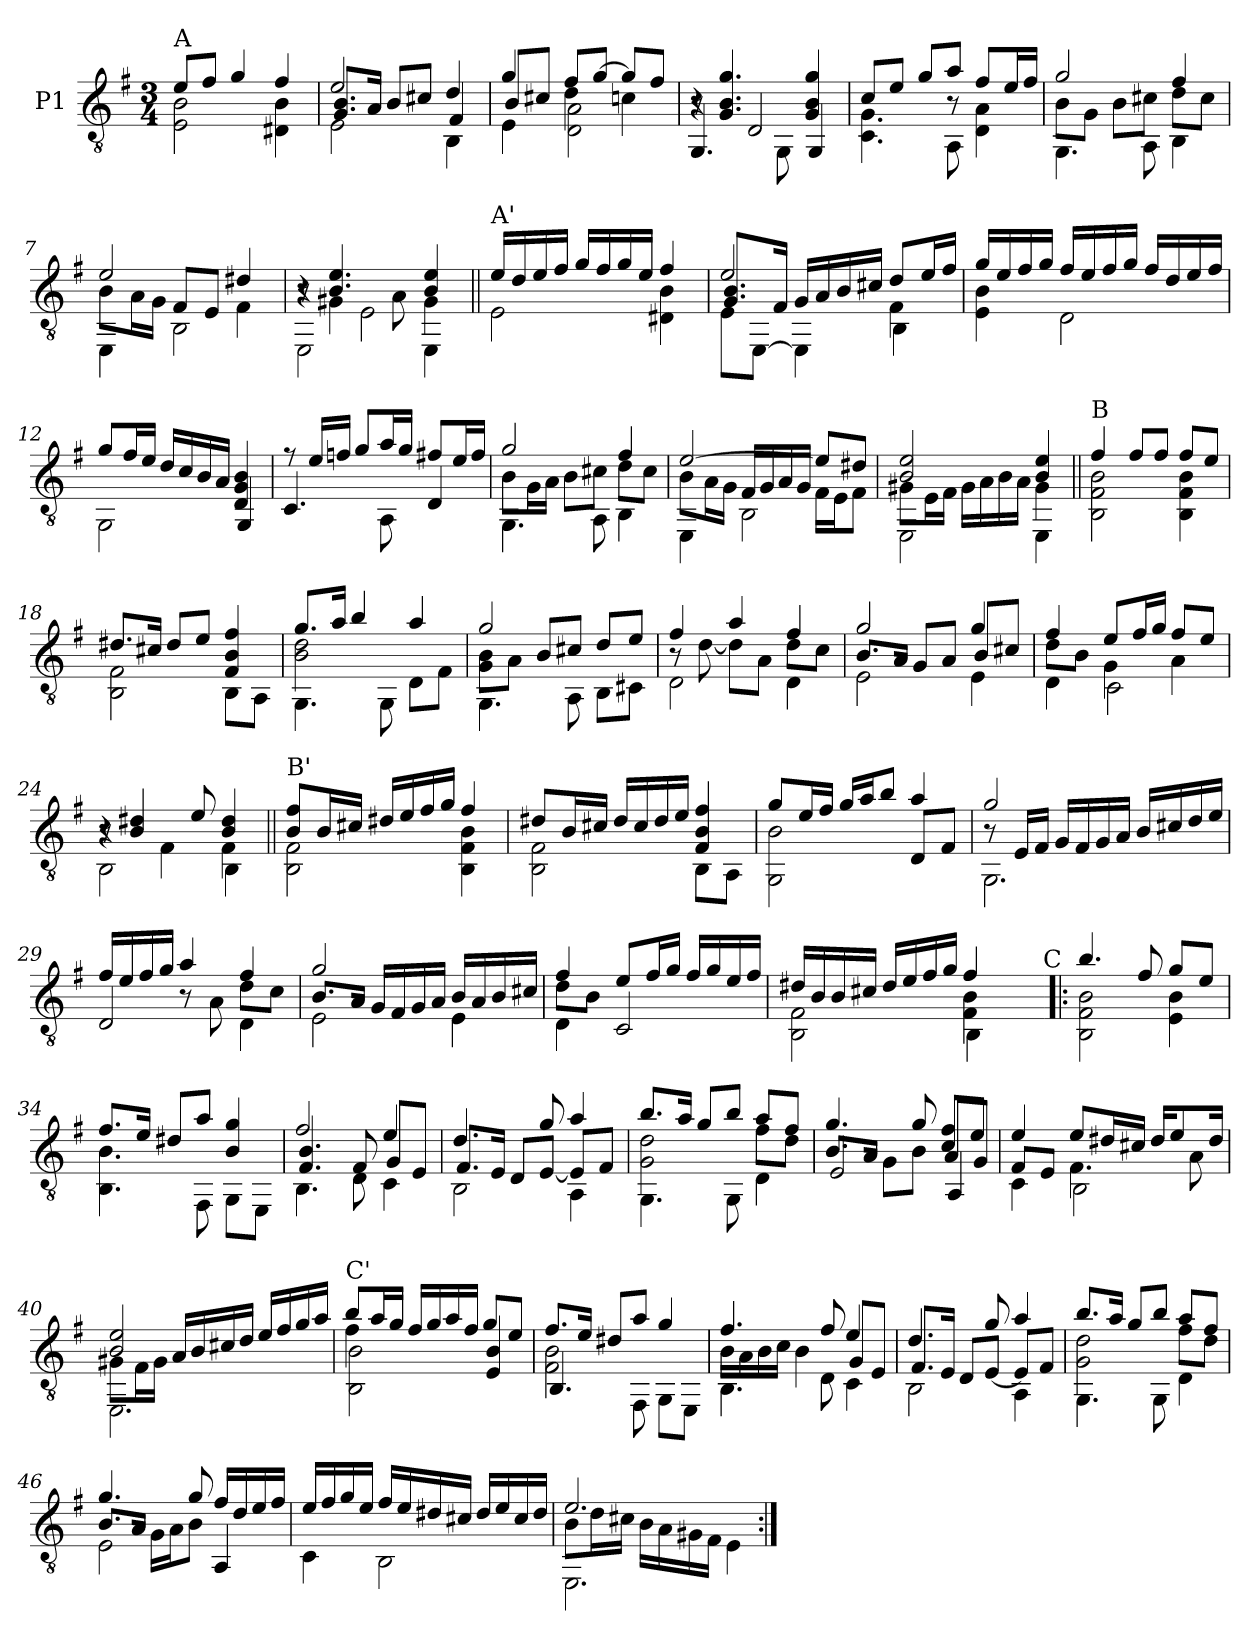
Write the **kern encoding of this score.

**kern
*part1
*staff1
*I"P1
!!LO:PB:g=z
*clefGv2
*ITrd7c12
*k[f#]
*G:
*M3/4
=1
*^
!LO:TX:a:t=A	!
8Ei/L	2EEi\ 2BBi
*MM76	*
8F#i/J	.
4Gi/	.
4F#i/	4DD#Xi\ 4BBi
=2	=2
*	*^
2Ei/	8.GGi/ 8.BBiL	2EEi\
.	16AAi/Jk	.
.	8BBi/L	.
.	8C#Xi/J	.
4Di/	4FF#i/	4BBBi\
=3	=3	=3
4Gi/	8BBi/L	4EEi\
.	8C#Xi/J	.
8F#i/L	4Di\	2DDi\ 2AAi
[8Gi/J	.	.
8Gi/L]	4Cni\	.
8F#i/J	.	.
=4	=4	=4
*	*	*^
8r	4r	4ryy	4.GGGi/
4.GGi/ 4.BBi 4.Gi	.	.	.
.	2DDi/	4ryy	.
.	.	.	8GGGi\
4GGi/ 4BBi 4Gi	.	4ryy	4GGGi/
*	*	*v	*v
=5	=5	=5
8Ci/L	4.CCi\ 4.GGi	4ryy
8Ei/J	.	.
8Gi/L	.	8ryy
8Ai/J	8r	8AAAi\
8F#i/L	4DDi\ 4AAi	4ryy
16Ei/L	.	.
16F#i/JJ	.	.
=6	=6	=6
2Gi/	8BBi\L	4.GGGi\
.	8GGi\J	.
.	8BBi\L	.
.	8C#Xi\J	8AAAi\
4F#i/	8Di\L	4BBBi\
.	8C#i\J	.
!!LO:LB:g=z	!!	!!
=7	=7	=7
2Ei/	8BBi\L	4EEEi\
.	16AAi\L	.
.	16GGi\JJ	.
.	8FF#i/L	2BBBi\
.	8EEi/J	.
4D#Xi/	4FF#i\	.
=8	=8	=8
*	*	*^
8r	8ryy	4r	2EEEi\
4.BBi/ 4.Ei	4GG#Xi\	.	.
.	.	2EEi\	.
.	8AAi\	.	.
4BBi/ 4Ei	4GG#i\	.	4EEEi\
=9||	=9||	=9||	=9||
!LO:TX:a:t=A'	!	!	!
*	*v	*v	*v
16Ei/LL	2EEi\
16Di/	.
16Ei/	.
16F#i/JJ	.
16Gi/LL	.
16F#i/	.
16Gi/	.
16Ei/JJ	.
4F#i/	4DD#Xi\ 4BBi
=10	=10
*	*^
2Ei/	8.GGi/ 8.BBiL	8EEi\L
.	.	[8EEEi\J
.	16FF#i/Jk	.
.	16GGi/LL	4EEEi\]
.	16AAi/	.
.	16BBi/	.
.	16C#Xi/JJ	.
8Di/L	4FF#i\	4BBBi\
16Ei/L	.	.
16F#i/JJ	.	.
*	*v	*v
=11	=11
16Gi/LL	4EEi\ 4BBi
16Ei/	.
16F#i/	.
16Gi/JJ	.
16F#i/LL	2DDi\
16Ei/	.
16F#i/	.
16Gi/JJ	.
16F#i/LL	.
16Di/	.
16Ei/	.
16F#i/JJ	.
!!LO:LB:g=z	!!
=12	=12
*	*^
8Gi/L	2GGGi\	2ryy
16F#i/L	.	.
16Ei/JJ	.	.
16Di/LL	.	.
16Ci/	.	.
16BBi/	.	.
16AAi/JJ	.	.
4DDi/ 4GGi 4BBi	4ryy	4GGGi/
*	*v	*v
=13	=13
8r	4.CCi/
16Ei/LL	.
16Fni/JJ	.
8Gi/L	.
16Ai/L	8AAAi\
16Gi/JJ	.
8F#Xi/L	4DDi/
16Ei/L	.
16F#i/JJ	.
=14	=14
*	*^
2Gi/	8BBi\L	4.GGGi\
.	16GGi\L	.
.	16AAi\JJ	.
.	8BBi\L	.
.	8C#Xi\J	8AAAi\
4F#i/	8Di\L	4BBBi\
.	8C#i\J	.
=15	=15	=15
[2Ei/	8BBi\L	4EEEi\
.	16AAi\L	.
.	16GGi\JJ	.
.	16FF#i/LL	2BBBi\
.	16GGi/	.
.	16AAi/	.
.	16GGi/JJ	.
8Ei/L]	16FF#i\LL	.
.	16EEi\J	.
8D#Xi/J	8FF#i\J	.
=16	=16	=16
2BBi/ 2Ei	8GG#Xi\L	2EEEi\
.	16EEi\L	.
.	16FF#i\JJ	.
.	16GG#i\LL	.
.	16AAi\	.
.	16BBi\	.
.	16AAi\JJ	.
4BBi/ 4Ei	4GG#i\	4EEEi\
!!LO:LB:g=z	!!	!!
=17||	=17||	=17||
!LO:TX:a:t=B	!	!
4F#i/	2BBBi\ 2FF#i 2BBi	2ryy
8F#i/L	.	.
8F#i/J	.	.
8F#i/L	4BBBi\ 4FF#i 4BBi	4ryy
8Ei/J	.	.
=18	=18	=18
8.D#Xi/L	2BBBi\ 2FF#i	2ryy
16C#Xi/Jk	.	.
8D#i/L	.	.
8Ei/J	.	.
4FF#i/ 4BBi 4F#i	8BBBi\L	4ryy
.	8AAAi\J	.
=19	=19	=19
8.Gi/L	2BBi\ 2Di	4.GGGi\
16Ai/Jk	.	.
4Bi/	.	.
.	.	8GGGi\
4Ai/	8ryy	8DDi\L
.	8ryy	8FF#i\J
=20	=20	=20
2Gi/	8GGi\ 8BBiL	4.GGGi\
.	8AAi\J	.
.	8BBi/L	.
.	8C#Xi/J	8AAAi\
8Di/L	8ryy	8BBBi\L
8Ei/J	8ryy	8CC#Xi\J
=21	=21	=21
4F#i/	8r	2DDi\
.	[8Di\	.
4Ai/	8Di\L]	.
.	8AAi\J	.
4F#i/	8Di\L	4DDi\
.	8Ci\J	.
=22	=22	=22
2Gi/	8.BBi/L	2EEi\
.	16AAi/Jk	.
.	8GGi/L	.
.	8AAi/J	.
4Gi/	8BBi/L	4EEi\
.	8C#Xi/J	.
!!LO:LB:g=z	!!	!!
=23	=23	=23
4F#i/	8Di\L	4DDi\
.	8BBi\J	.
8Ei/L	4GGi\	2CCi\
16F#i/L	.	.
16Gi/JJ	.	.
8F#i/L	4AAi\	.
8Ei/J	.	.
=24	=24	=24
8r	4r	2BBBi\
4BBi/ 4D#Xi	.	.
.	4FF#i\	.
8Ei/	.	.
4BBi/ 4D#i	4FF#i\	4BBBi\
=25||	=25||	=25||
!LO:TX:a:t=B'	!	!
8BBi/ 8F#iL	2BBBi\ 2FF#i	2ryy
16BBi/L	.	.
16C#Xi/JJ	.	.
16D#Xi/LL	.	.
16Ei/	.	.
16F#i/	.	.
16Gi/JJ	.	.
4F#i/	4BBBi\ 4FF#i 4BBi	4ryy
=26	=26	=26
8D#Xi/L	2BBBi\ 2FF#i	2ryy
16BBi/L	.	.
16C#Xi/JJ	.	.
16D#i/LL	.	.
16C#i/	.	.
16D#i/	.	.
16Ei/JJ	.	.
4FF#i/ 4BBi 4F#i	8BBBi\L	4ryy
.	8AAAi\J	.
=27	=27	=27
8Gi/L	2GGGi\ 2BBi	2ryy
16Ei/L	.	.
16F#i/JJ	.	.
16Gi/LL	.	.
16Ai/J	.	.
8Bi/J	.	.
4Ai/	8DDi/L	8ryy
.	8FF#i\J	8ryy
!!LO:LB:g=z	!!	!!
=28	=28	=28
2Gi/	8r	2.GGGi\
.	16EEi/LL	.
.	16FF#i/JJ	.
.	16GGi/LL	.
.	16FF#i/	.
.	16GGi/	.
.	16AAi/JJ	.
16BBi/LL	4ryy	.
16C#Xi/	.	.
16Di/	.	.
16Ei/JJ	.	.
=29	=29	=29
16F#i/LL	4ryy	2DDi/
16Ei/	.	.
16F#i/	.	.
16Gi/JJ	.	.
4Ai/	8r	.
.	8AAi\	.
4F#i/	8Di\L	4DDi\
.	8Ci\J	.
=30	=30	=30
2Gi/	8.BBi/L	2EEi\
.	16AAi/Jk	.
.	16GGi/LL	.
.	16FF#i/	.
.	16GGi/	.
.	16AAi/JJ	.
4ryy	16BBi/LL	4EEi\
.	16AAi/	.
.	16BBi/	.
.	16C#Xi/JJ	.
=31	=31	=31
4F#i/	8Di\L	4DDi\
.	8BBi\J	.
8Ei/L	4ryy	2CCi/
16F#i/L	.	.
16Gi/JJ	.	.
16F#i/LL	4ryy	.
16Gi/	.	.
16Ei/	.	.
16F#i/JJ	.	.
!!LO:LB:g=z	!!	!!
=32	=32	=32
*	*	*^
16D#Xi/LL	2BBBi\ 2FF#i	2ryy	2ryy
16BBi/	.	.	.
16BBi/	.	.	.
16C#Xi/JJ	.	.	.
16D#i/LL	.	.	.
16Ei/	.	.	.
16F#i/	.	.	.
16Gi/JJ	.	.	.
4F#i/	4FF#i\ 4BBi	4BBBi\	8ryy
.	.	.	16ryy
.	.	.	32ryy
.	.	.	64ryy
.	.	.	128...ryy
!	!	!	!LO:TX:a:t=C
.	.	.	1024ryy
*	*v	*v	*v
=33!|:	=33!|:
4.Bi/	2BBBi\ 2FF#i 2BBi
8F#i/	.
8Gi/L	4EEi\ 4BBi
8Ei/J	.
=34	=34
8.F#i/L	4.BBBi\ 4.BBi
16Ei/Jk	.
8D#Xi/L	.
8Ai/J	8FFF#i\
4BBi/ 4Gi	8GGGi\L
.	8EEEi\J
=35	=35
*	*^
2F#i/	4.FF#i/ 4.BBi	4.BBBi\
.	8FF#i/	8DDi\
4Ei/	8GGi/L	4CCi\
.	8EEi/J	.
=36	=36	=36
4.Di/	8.FF#i/L	2BBBi\
.	16EEi/Jk	.
.	8DDi/L	.
8Gi/	[8EEi/J	.
4Ai/	8EEi/L]	4AAAi\
.	8FF#i/J	.
=37	=37	=37
8.Bi/L	2GGi\ 2Di	4.GGGi\
16Ai/Jk	.	.
8Gi/L	.	.
8Bi/J	.	8GGGi\
8Ai/L	8F#i\L	4DDi\
8F#i/J	8Di\J	.
!!LO:LB:g=z	!!	!!
=38	=38	=38
*	*	*^
4.Gi/	8.BBi/L	2ryy	2EEi/
.	16AAi/Jk	.	.
.	8GGi\L	.	.
8Gi/	8BBi\J	.	.
8Ci/ 8F#iL	8AAi/L	8ryy	4AAAi/
8Ei/J	8GGi\J	8ryy	.
*	*	*v	*v
=39	=39	=39
4Ei/	8FF#i/L	4CCi\
.	8EEi/J	.
8Ei/L	4.FF#i\	2BBBi\
16D#Xi/L	.	.
16C#Xi/JJ	.	.
16D#i/KL	.	.
8Ei/	.	.
.	8AAi\	.
16D#i/Jk	.	.
=40	=40	=40
2BBi/ 2Ei	8GG#Xi\L	2.EEEi\
.	16FF#i\L	.
.	16GG#i\JJ	.
.	16AAi/LL	.
.	16BBi/	.
.	16C#Xi/	.
.	16Di/JJ	.
16Ei/LL	4ryy	.
16F#i/	.	.
16Gi/	.	.
16Ai/JJ	.	.
=41	=41	=41
!LO:TX:a:t=C'	!	!
8Bi/L	4F#i\	2BBBi\ 2BBi
16Ai/L	.	.
16Gi/JJ	.	.
16F#i/LL	4ryy	.
16Gi/	.	.
16Ai/	.	.
16F#i/JJ	.	.
8Gi/L	4ryy	4EEi/ 4BBi
8Ei/J	.	.
=42	=42	=42
*	*	*^
8.F#i/L	2FF#i\ 2BBi	2ryy	4.BBBi/
16Ei/Jk	.	.	.
8D#Xi/L	.	.	.
8Ai/J	.	.	8FFF#i\
4Gi/	4ryy	8ryy	8GGGi\L
.	.	8ryy	8EEEi\J
*	*	*v	*v
!!LO:LB:g=z
=43	=43	=43
4.F#i/	16BBi\LL	4.BBBi\
.	16AAi\	.
.	16BBi\	.
.	16Ci\JJ	.
.	4BBi\	.
8F#i/	.	8DDi\
4Ei/	8GGi/L	4CCi\
.	8EEi/J	.
=44	=44	=44
4.Di/	8.FF#i/L	2BBBi\
.	16EEi/Jk	.
.	8DDi/L	.
8Gi/	[8EEi/J	.
4Ai/	8EEi/L]	4AAAi\
.	8FF#i/J	.
=45	=45	=45
8.Bi/L	2GGi\ 2Di	4.GGGi\
16Ai/Jk	.	.
8Gi/L	.	.
8Bi/J	.	8GGGi\
8Ai/L	8F#i\L	4DDi\
8F#i/J	8Di\J	.
!!LO:LB:g=z	!!	!!
=46	=46	=46
4.Gi/	8.BBi/L	2EEi\
.	16AAi/Jk	.
.	16GGi\LL	.
.	16AAi\J	.
8Gi/	8BBi\J	.
16F#i/LL	4ryy	4AAAi/
16Di/	.	.
16Ei/	.	.
16F#i/JJ	.	.
*	*v	*v
=47	=47
16Ei/LL	4CCi\
16F#i/	.
16Gi/	.
16Ei/JJ	.
16F#i/LL	2BBBi\
16Ei/	.
16D#Xi/	.
16C#Xi/JJ	.
16D#i/LL	.
16Ei/	.
16C#i/	.
16D#i/JJ	.
=48	=48
*	*^
2.Ei/	8BBi\L	2.EEEi\
.	16Di\L	.
.	16C#Xi\JJ	.
.	16BBi\LL	.
.	16AAi\	.
.	16GG#Xi\	.
.	16FF#i\JJ	.
.	4EEi\	.
*v	*v	*v
=:|!
*-
